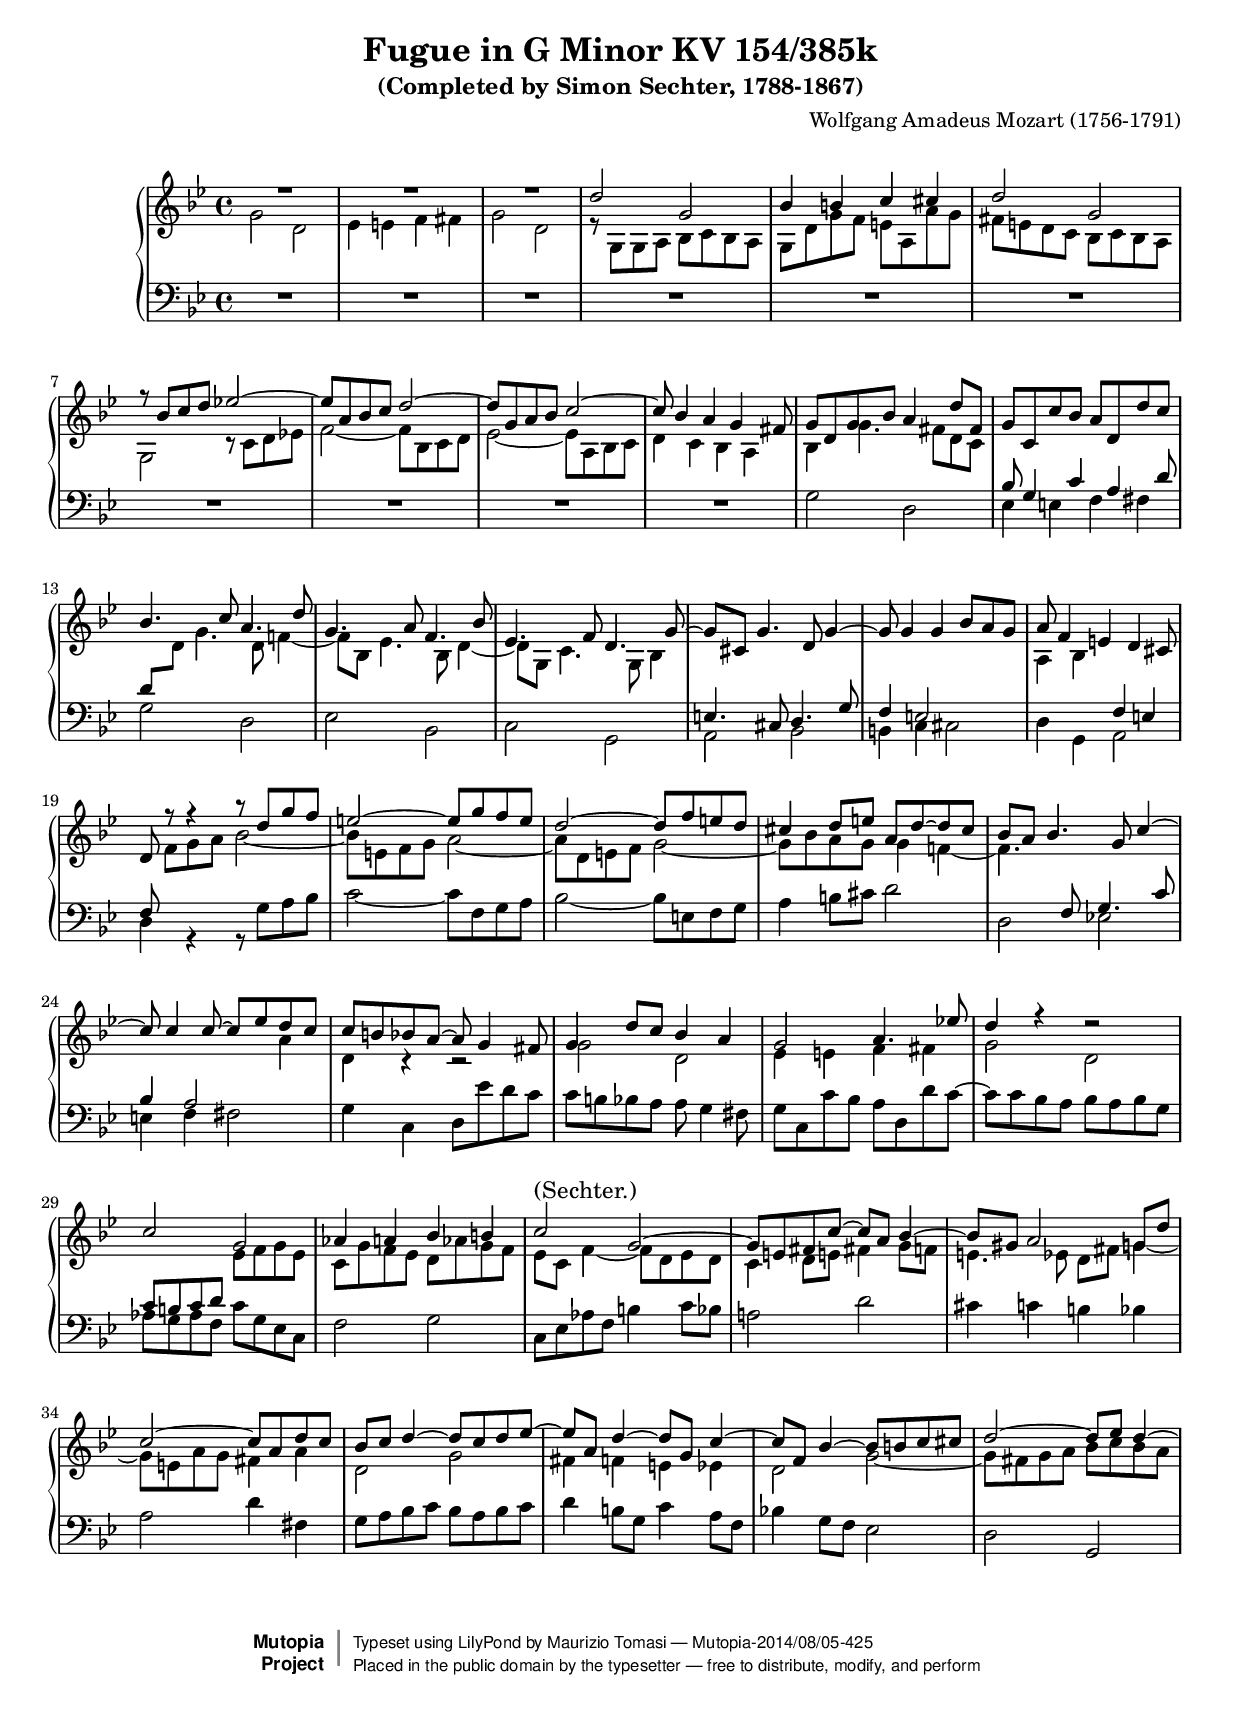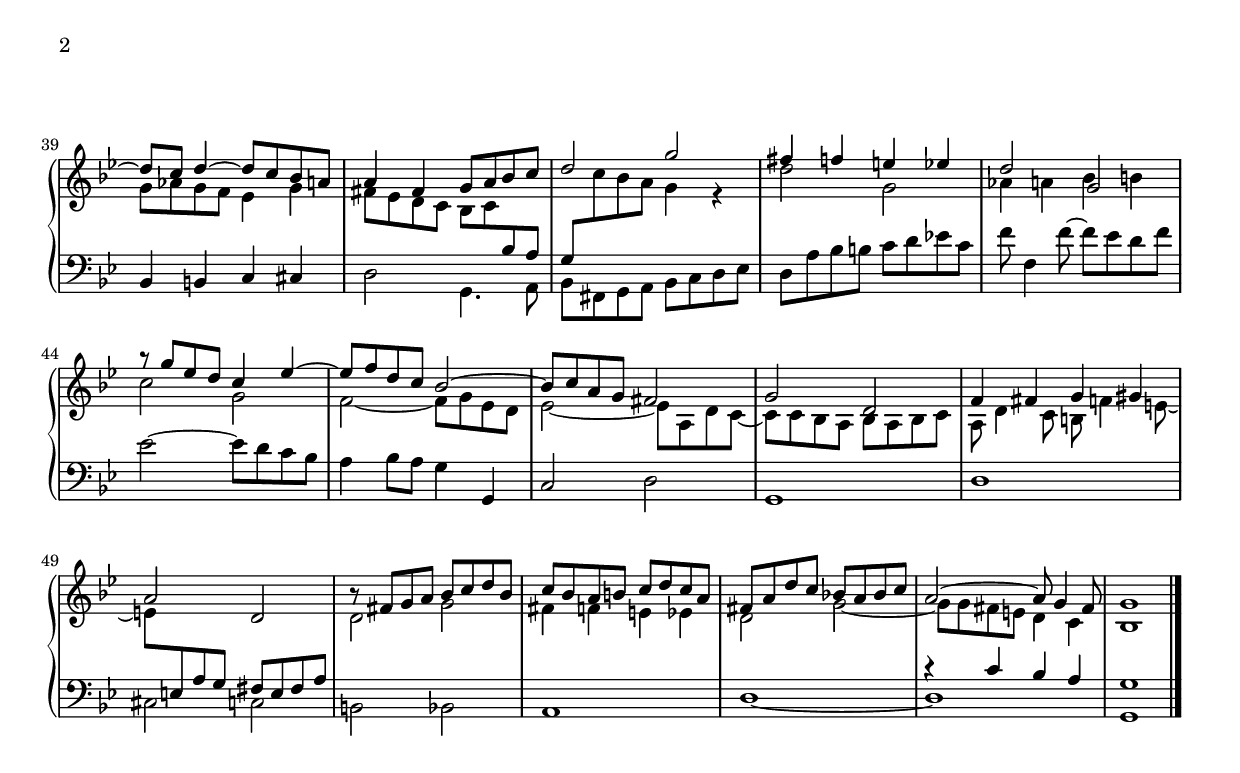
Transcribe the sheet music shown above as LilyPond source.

\version "2.18.2"

%#(set-default-paper-size "letter")

\header {
    title = "Fugue in G Minor KV 154/385k"
    subtitle = "(Completed by Simon Sechter, 1788-1867)"
    composer = "Wolfgang Amadeus Mozart (1756-1791)"

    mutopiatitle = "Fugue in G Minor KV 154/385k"
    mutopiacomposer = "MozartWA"
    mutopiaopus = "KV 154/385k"
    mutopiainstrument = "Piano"
    date = "1782?"
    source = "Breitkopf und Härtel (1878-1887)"
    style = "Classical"
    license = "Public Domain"
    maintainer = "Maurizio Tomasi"
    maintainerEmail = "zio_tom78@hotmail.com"
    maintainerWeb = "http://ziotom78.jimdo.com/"
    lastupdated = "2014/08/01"

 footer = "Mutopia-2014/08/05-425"
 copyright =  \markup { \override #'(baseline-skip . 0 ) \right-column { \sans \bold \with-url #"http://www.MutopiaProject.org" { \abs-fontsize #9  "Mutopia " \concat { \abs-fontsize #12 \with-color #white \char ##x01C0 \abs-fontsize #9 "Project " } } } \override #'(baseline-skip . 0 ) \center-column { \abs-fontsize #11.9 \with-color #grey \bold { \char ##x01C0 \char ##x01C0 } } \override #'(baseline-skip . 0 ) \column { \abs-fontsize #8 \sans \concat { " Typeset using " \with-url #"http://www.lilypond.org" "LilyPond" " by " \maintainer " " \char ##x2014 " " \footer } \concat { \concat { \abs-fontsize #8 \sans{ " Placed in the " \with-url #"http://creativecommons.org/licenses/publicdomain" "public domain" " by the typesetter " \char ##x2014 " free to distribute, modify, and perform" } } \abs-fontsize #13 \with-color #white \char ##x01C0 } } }
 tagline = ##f
}

\paper {
  markup-system-spacing #'basic-distance = #18 %distance from header/title to 1st system
  top-system-spacing #'basic-distance = #15 %dist. from top margin to system (no titles)
  last-bottom-spacing.basic-distance = #15 % pads the last system in each page
  top-margin = 12\mm
}

%%%%%%%%%%%%%%%%%%%%%%%%%%%%%%%%%%%%%%%%%%%%%%%%%%%%%%%%%%%%%%%%%%%%%%

% Let's make the score a little smaller than the default
#(set-global-staff-size 18)

% These macros are used for the second voice only
staffUp = { \change Staff= "up" \voiceTwo }
staffDown = { \change Staff= "down" \voiceOne }

%%%%%%%%%%%%%%%%%%%%%%%%%%%%%%%%%%%%%%%%%%%%%%%%%%%%%%%%%%%%%%%%%%%%%%

voiceI = \relative d'' {
    \voiceOne
    \key g \minor

    R1*3
    | d2 g,
    | bes4 b c cis
    | d2 g,
    | r8 bes c d es!2 ~
    | es8 a, bes c d2 ~
    | d8 g, a bes c2 ~

% 10
    | c8 bes4 a g fis8
    | g d g bes a4 d8 fis,
    | g c, c' bes a d, d' c
    | bes4. c8 a4. d8
    | g,4. a8 f4. bes8
    | es,4. f8 d4. g8 ~
    | g cis, g'4. d8 g4 ~
    | g8 g4 g bes8 a g
    | a f4 e d cis8
    | d8 r r4 r8 d' g f

% 20
    | e2 ~ e8 g f e
    | d2 ~ d8 f e d
    | cis4 d8 e a, d ~ d cis
    | bes a bes4. g8 c4 ~
    | c8 c4 c8 ~ c es d c
    | c b bes a ~ a g4 fis8
    | g4 d'8 c bes4 a
    | g2 a4. es'!8
    | d4 r d2\rest
    | c2 g

% 30
    | as4 a bes b
    | c2^\markup { \large "(Sechter.)" } g ~
    | g8 e fis c' ~ c a bes4 ~
    | bes8 gis a2 g8 d'
    | c2 ~ c8 a d c
    | bes c d4 ~ d8 c d es ~
    | es8 a, d4 ~ d8 g, c4 ~
    | c8 f, bes4 ~ bes8 b c cis
    | d2 ~ d8 es d4 ~
    | d8 c d4 ~ d8 c bes a

% 40
    | a4 fis g8 a bes c
    | d2 g
    | fis4 f e es
    | d2 g,
    | r8 g' es d c4 es ~
    | es8 f d c bes2 ~
    | bes8 c a g fis2
    | g d
    | f4 fis g gis
    | a2 d,

% 50
    | b'8\rest fis g a bes c d bes
    | c bes a b c d c a
    | fis a d c bes! a bes c
    | a2 ~ a8 g4 fis8
    | g1

    \bar "|."
}

%%%%%%%%%%%%%%%%%%%%%%%%%%%%%%%%%%%%%%%%%%%%%%%%%%%%%%%%%%%%%%%%%%%%%%

voiceII = \relative g' {
    \voiceTwo

    g2 d
    | es4 e f fis
    | g2 d
    | r8 g, g a bes c bes a
    | g d' g f e a, a' g
    | fis e d c bes c bes a
    | g2 c8\rest c d es!
    | f2 ~ f8 bes, c d
    | es2 ~ es8 a, bes c

% 10
    | d4 c bes a
    | bes g'4. fis8 d c \staffDown
    | bes8 g4 c a d8
      \once \override Beam.positions = #'(5.5 . 5.8)
    | d \staffUp d g4. d8 f!4 ~
    | f8 bes, es4. bes8 d4 ~
    | d8 g, c4. g8 bes4 \staffDown
    | e,4. cis8 d4. g8
    | f4 e2 s4 \staffUp
    | a bes \staffDown f e
    | f8 \staffUp f'[ g a] bes2 ~

% 20
    | bes8 e, f g a2 ~
    | a8 d, e f g2 ~
    | g8 bes a g g4 f! ~
    | f4. \staffDown f,8 g4. c8
    | bes4 a2 \staffUp a'4
    | d, r r2
    | g2 d
    | es4 e f fis
    | g2 d \staffDown
    | c8 b c d \staffUp es f g es

% 30
    | c g' f es d as' g f
    | es c f4 ~ f8 d es d
    | c4 d8 e! fis!4 g8 f
    | e4. es8 d fis g4 ~
    | g8 e a g fis4 a
    | d,2 g
    | fis4 f e es
    | d2 g ~
    | g8 fis g a bes c bes a
    | g as g f es4 g

% 40
    | fis8 es d c \once \override Beam.positions = #'(-5.1 . -5.4) bes c \staffDown bes a
    | g \staffUp c' bes a g4 r
    | d'2 g,
    | as4 a bes b
    | c2 g
    | f ~ f8 g es d
    | es2 ~ es8 a, d c ~
    | c c bes a bes a bes c
    | a d4 c8 b f'4 e8 ~
    | e \staffDown e, a g fis e fis a \staffUp

% 50
    | d2 g
    | fis4 f e es
    | d2 g ~
    | g8 g fis e d4 c
    | bes1
}

%%%%%%%%%%%%%%%%%%%%%%%%%%%%%%%%%%%%%%%%%%%%%%%%%%%%%%%%%%%%%%%%%%%%%%

voiceIII = \relative g {
    \oneVoice
    \key g \minor

    R1*10

% 11
      \voiceTwo
    | g2 d
    | es4 e f fis
    | g2 d
    | es bes
    | c g
    | a bes
    | b4 c cis2
    | d4 g, a2
    | d4 r r8 g a bes

% 20
    | c2 ~ c8 f, g a
    | bes2 ~ bes8 e, f g
    | a4 b8 cis d2
    | d, es!
    | e4 f fis2
    | g4 c, d8 es' d c
    | c b bes a a g4 fis8
    | g c, c' bes a d, d' c^~
    | c c bes a bes a bes g
    | as g as f c' g es c

% 30
    | f2 g
    | c,8 es as f b4 c8 bes
    | a!2 d
    | cis4 c b bes
    | a2 d4 fis,
    | g8 a bes c bes a bes c
    | d4 b8 g c4 a8 f
    | bes!4 g8 f es2
    | d \oneVoice g,
    | bes4 b c cis

% 40
      \voiceTwo
    | d2 g,4. a8
    | bes fis g a bes c d es
    | d a' bes b c d es! c
      \oneVoice
    | f f,4 f'8 ~ f es d f
    | es2 ~ es8 d c bes
    | a4 bes8 a g4 g,
    | c2 d
    | g,1
    | d'
      \voiceTwo
    | cis2 c

% 50
    | b bes
    | a1
    | << { s1 r4 c' bes a g1 } \\ { d1 ~ d1 g, }  >>

    \bar "|."
}

%%%%%%%%%%%%%%%%%%%%%%%%%%%%%%%%%%%%%%%%%%%%%%%%%%%%%%%%%%%%%%%%%%%%%%

\score {
    \context PianoStaff <<
      \set PianoStaff.midiInstrument = "acoustic grand"
	\context Staff = "up" <<
	    \context Voice = "one" \voiceI
	    \context Voice = "two" \voiceII
	>>
	\context Staff = "down" <<
	    \clef bass
	    \context Voice = "three" \voiceIII
	>>
    >>
    \layout { }
    
    \midi { \tempo 4 = 110 }
    
}


